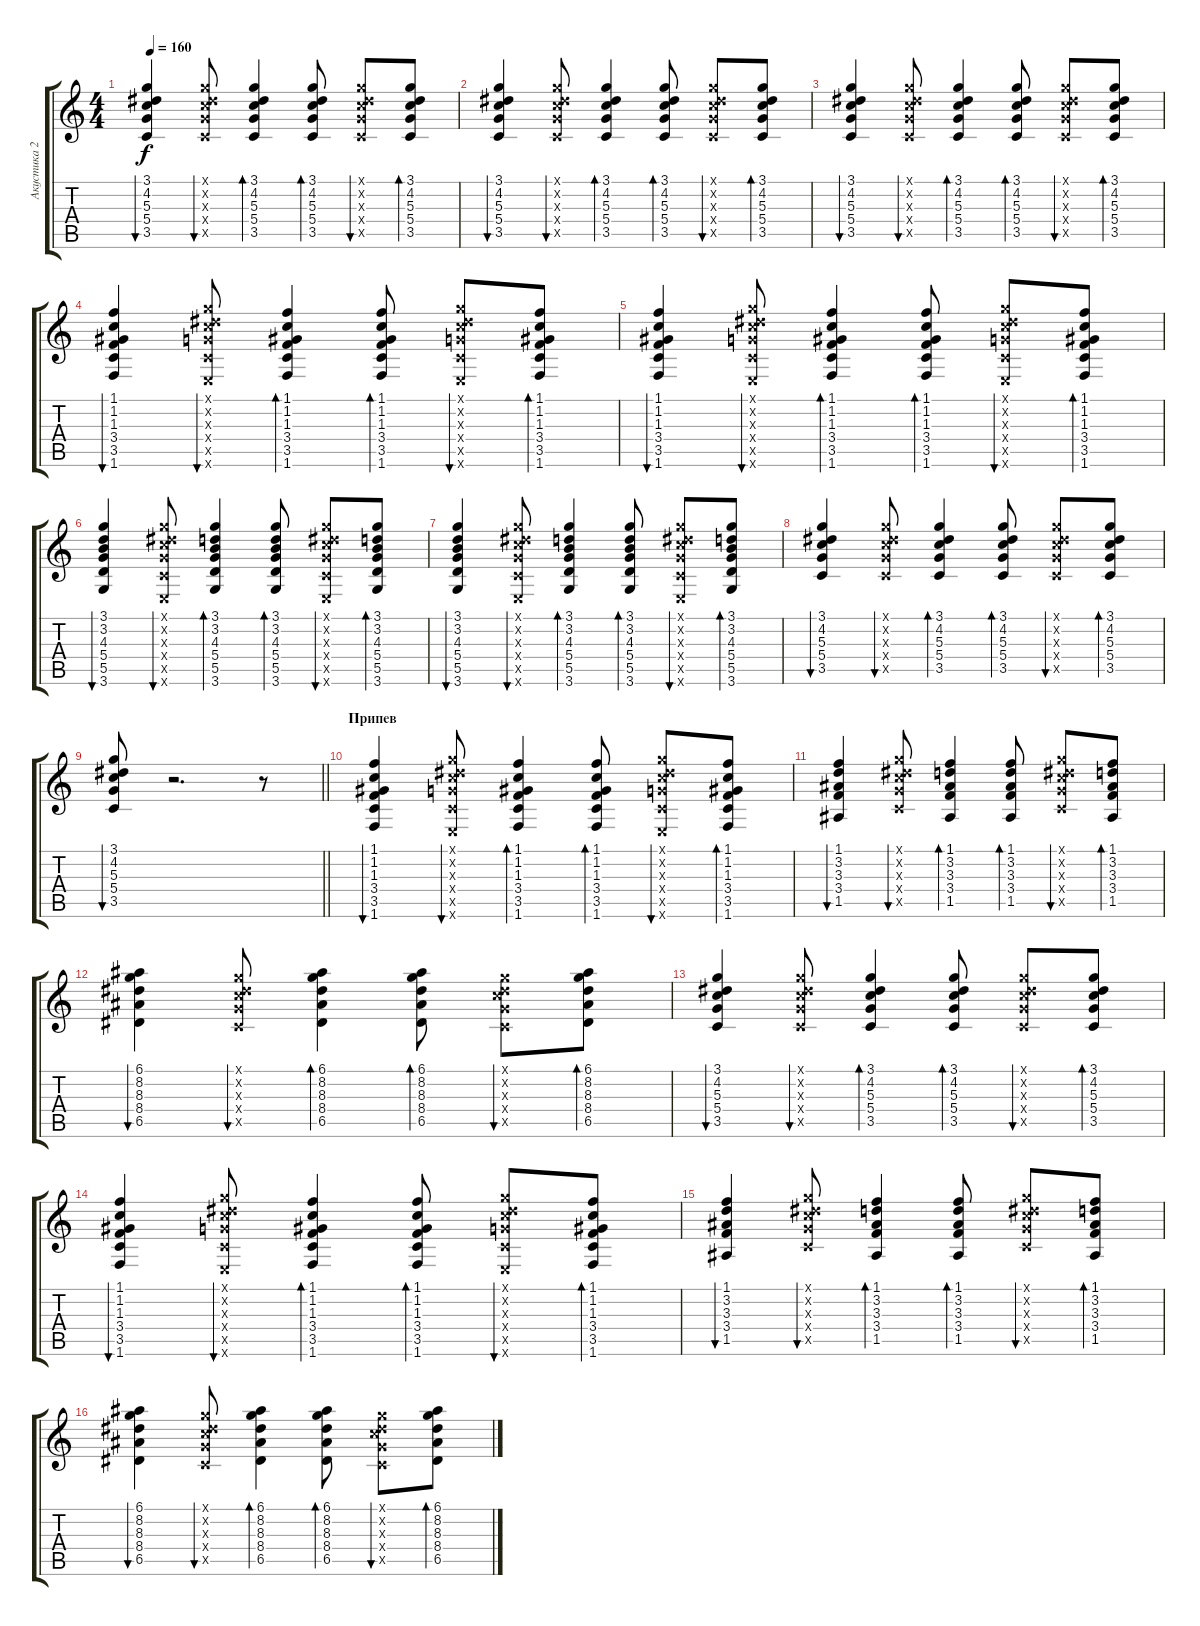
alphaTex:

\track ("Акустика 2" "Акустика 2") {instrument acousticguitarsteel}
\staff {score tabs}
\tuning (E4 B3 G3 D3 A2 E2) {hide}
\ts (4 4)
\tempo 160
\clef g2
\ks c
(3.1 4.2 5.3 5.4 3.5).4{bu 60 dy f} (3.1{x} 4.2{x} 5.3{x} 5.4{x} 3.5{x}).8{bu 60} (3.1 4.2 5.3 5.4 3.5).4{bd 60} (3.1 4.2 5.3 5.4 3.5).8{bd 60} (3.1{x} 4.2{x} 5.3{x} 5.4{x} 3.5{x}).8{bu 60} (3.1 4.2 5.3 5.4 3.5).8{bd 60} |
(3.1 4.2 5.3 5.4 3.5).4{bu 60} (3.1{x} 4.2{x} 5.3{x} 5.4{x} 3.5{x}).8{bu 60} (3.1 4.2 5.3 5.4 3.5).4{bd 60} (3.1 4.2 5.3 5.4 3.5).8{bd 60} (3.1{x} 4.2{x} 5.3{x} 5.4{x} 3.5{x}).8{bu 60} (3.1 4.2 5.3 5.4 3.5).8{bd 60} |
(3.1 4.2 5.3 5.4 3.5).4{bu 60} (3.1{x} 4.2{x} 5.3{x} 5.4{x} 3.5{x}).8{bu 60} (3.1 4.2 5.3 5.4 3.5).4{bd 60} (3.1 4.2 5.3 5.4 3.5).8{bd 60} (3.1{x} 4.2{x} 5.3{x} 5.4{x} 3.5{x}).8{bu 60} (3.1 4.2 5.3 5.4 3.5).8{bd 60} |
(1.1 1.2 1.3 3.4 3.5 1.6).4{bu 60} (3.1{x} 4.2{x} 5.3{x} 5.4{x} 3.5{x} 0.6{x}).8{bu 60} (1.1 1.2 1.3 3.4 3.5 1.6).4{bd 60} (1.1 1.2 1.3 3.4 3.5 1.6).8{bd 60} (3.1{x} 4.2{x} 5.3{x} 5.4{x} 3.5{x} 0.6{x}).8{bu 60} (1.1 1.2 1.3 3.4 3.5 1.6).8{bd 60} |
(1.1 1.2 1.3 3.4 3.5 1.6).4{bu 60} (3.1{x} 4.2{x} 5.3{x} 5.4{x} 3.5{x} 0.6{x}).8{bu 60} (1.1 1.2 1.3 3.4 3.5 1.6).4{bd 60} (1.1 1.2 1.3 3.4 3.5 1.6).8{bd 60} (3.1{x} 4.2{x} 5.3{x} 5.4{x} 3.5{x} 0.6{x}).8{bu 60} (1.1 1.2 1.3 3.4 3.5 1.6).8{bd 60} |
(3.1 3.2 4.3 5.4 5.5 3.6).4{bu 60} (3.1{x} 4.2{x} 5.3{x} 5.4{x} 3.5{x} 0.6{x}).8{bu 60} (3.1 3.2 4.3 5.4 5.5 3.6).4{bd 60} (3.1 3.2 4.3 5.4 5.5 3.6).8{bd 60} (3.1{x} 4.2{x} 5.3{x} 5.4{x} 3.5{x} 0.6{x}).8{bu 60} (3.1 3.2 4.3 5.4 5.5 3.6).8{bd 60} |
(3.1 3.2 4.3 5.4 5.5 3.6).4{bu 60} (3.1{x} 4.2{x} 5.3{x} 5.4{x} 3.5{x} 0.6{x}).8{bu 60} (3.1 3.2 4.3 5.4 5.5 3.6).4{bd 60} (3.1 3.2 4.3 5.4 5.5 3.6).8{bd 60} (3.1{x} 4.2{x} 5.3{x} 5.4{x} 3.5{x} 0.6{x}).8{bu 60} (3.1 3.2 4.3 5.4 5.5 3.6).8{bd 60} |
(3.1 4.2 5.3 5.4 3.5).4{bu 60} (3.1{x} 4.2{x} 5.3{x} 5.4{x} 3.5{x}).8{bu 60} (3.1 4.2 5.3 5.4 3.5).4{bd 60} (3.1 4.2 5.3 5.4 3.5).8{bd 60} (3.1{x} 4.2{x} 5.3{x} 5.4{x} 3.5{x}).8{bu 60} (3.1 4.2 5.3 5.4 3.5).8{bd 60} |
\barLineRight lightlight
(3.1 4.2 5.3 5.4 3.5).8{bu 60} r.2{d} r.8 |
\section ("" "Припев")
(1.1 1.2 1.3 3.4 3.5 1.6).4{bu 60} (3.1{x} 4.2{x} 5.3{x} 5.4{x} 3.5{x} 0.6{x}).8{bu 60} (1.1 1.2 1.3 3.4 3.5 1.6).4{bd 60} (1.1 1.2 1.3 3.4 3.5 1.6).8{bd 60} (3.1{x} 4.2{x} 5.3{x} 5.4{x} 3.5{x} 0.6{x}).8{bu 60} (1.1 1.2 1.3 3.4 3.5 1.6).8{bd 60} |
(1.1 3.2 3.3 3.4 1.5).4{bu 60} (3.1{x} 4.2{x} 5.3{x} 5.4{x} 3.5{x}).8{bu 60} (1.1 3.2 3.3 3.4 1.5).4{bd 60} (1.1 3.2 3.3 3.4 1.5).8{bd 60} (3.1{x} 4.2{x} 5.3{x} 5.4{x} 3.5{x}).8{bu 60} (1.1 3.2 3.3 3.4 1.5).8{bd 60} |
(6.1 8.2 8.3 8.4 6.5).4{bu 60} (3.1{x} 4.2{x} 5.3{x} 5.4{x} 3.5{x}).8{bu 60} (6.1 8.2 8.3 8.4 6.5).4{bd 60} (6.1 8.2 8.3 8.4 6.5).8{bd 60} (3.1{x} 4.2{x} 5.3{x} 5.4{x} 3.5{x}).8{bu 60} (6.1 8.2 8.3 8.4 6.5).8{bd 60} |
(3.1 4.2 5.3 5.4 3.5).4{bu 60} (3.1{x} 4.2{x} 5.3{x} 5.4{x} 3.5{x}).8{bu 60} (3.1 4.2 5.3 5.4 3.5).4{bd 60} (3.1 4.2 5.3 5.4 3.5).8{bd 60} (3.1{x} 4.2{x} 5.3{x} 5.4{x} 3.5{x}).8{bu 60} (3.1 4.2 5.3 5.4 3.5).8{bd 60} |
(1.1 1.2 1.3 3.4 3.5 1.6).4{bu 60} (3.1{x} 4.2{x} 5.3{x} 5.4{x} 3.5{x} 0.6{x}).8{bu 60} (1.1 1.2 1.3 3.4 3.5 1.6).4{bd 60} (1.1 1.2 1.3 3.4 3.5 1.6).8{bd 60} (3.1{x} 4.2{x} 5.3{x} 5.4{x} 3.5{x} 0.6{x}).8{bu 60} (1.1 1.2 1.3 3.4 3.5 1.6).8{bd 60} |
(1.1 3.2 3.3 3.4 1.5).4{bu 60} (3.1{x} 4.2{x} 5.3{x} 5.4{x} 3.5{x}).8{bu 60} (1.1 3.2 3.3 3.4 1.5).4{bd 60} (1.1 3.2 3.3 3.4 1.5).8{bd 60} (3.1{x} 4.2{x} 5.3{x} 5.4{x} 3.5{x}).8{bu 60} (1.1 3.2 3.3 3.4 1.5).8{bd 60} |
(6.1 8.2 8.3 8.4 6.5).4{bu 60} (3.1{x} 4.2{x} 5.3{x} 5.4{x} 3.5{x}).8{bu 60} (6.1 8.2 8.3 8.4 6.5).4{bd 60} (6.1 8.2 8.3 8.4 6.5).8{bd 60} (3.1{x} 4.2{x} 5.3{x} 5.4{x} 3.5{x}).8{bu 60} (6.1 8.2 8.3 8.4 6.5).8{bd 60}
